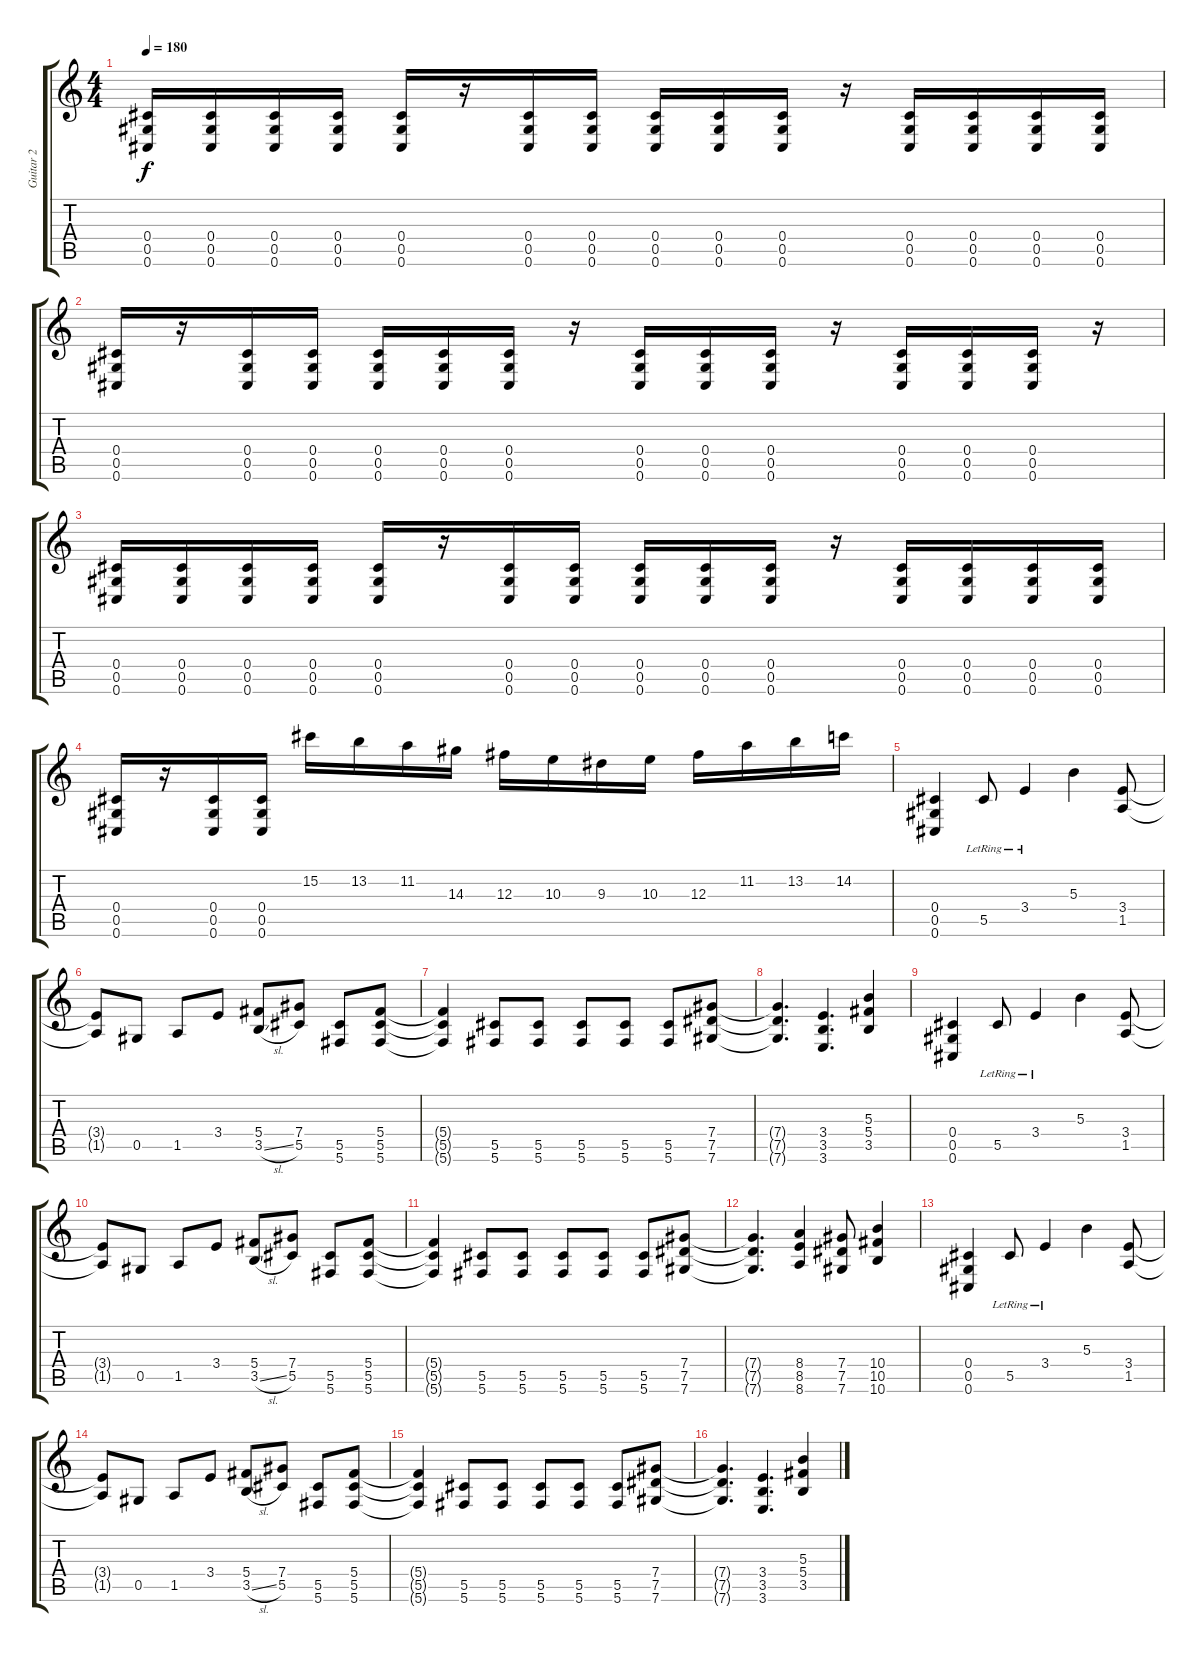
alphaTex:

\track ("Guitar 2" "Guitar 2") {instrument overdrivenguitar}
\staff {score tabs}
\tuning (E4 Bb3 Gb3 Db3 Ab2 Db2) {hide}
\ts (4 4)
\tempo 180
\clef g2
\ks c
(0.4 0.5 0.6).16{dy f} (0.4 0.5 0.6).16 (0.4 0.5 0.6).16 (0.4 0.5 0.6).16 (0.4 0.5 0.6).16 r.16 (0.4 0.5 0.6).16 (0.4 0.5 0.6).16 (0.4 0.5 0.6).16 (0.4 0.5 0.6).16 (0.4 0.5 0.6).16 r.16 (0.4 0.5 0.6).16 (0.4 0.5 0.6).16 (0.4 0.5 0.6).16 (0.4 0.5 0.6).16 |
(0.4 0.5 0.6).16 r.16 (0.4 0.5 0.6).16 (0.4 0.5 0.6).16 (0.4 0.5 0.6).16 (0.4 0.5 0.6).16 (0.4 0.5 0.6).16 r.16 (0.4 0.5 0.6).16 (0.4 0.5 0.6).16 (0.4 0.5 0.6).16 r.16 (0.4 0.5 0.6).16 (0.4 0.5 0.6).16 (0.4 0.5 0.6).16 r.16 |
(0.4 0.5 0.6).16 (0.4 0.5 0.6).16 (0.4 0.5 0.6).16 (0.4 0.5 0.6).16 (0.4 0.5 0.6).16 r.16 (0.4 0.5 0.6).16 (0.4 0.5 0.6).16 (0.4 0.5 0.6).16 (0.4 0.5 0.6).16 (0.4 0.5 0.6).16 r.16 (0.4 0.5 0.6).16 (0.4 0.5 0.6).16 (0.4 0.5 0.6).16 (0.4 0.5 0.6).16 |
(0.4 0.5 0.6).16 r.16 (0.4 0.5 0.6).16 (0.4 0.5 0.6).16 15.2.16{volume 16} 13.2.16 11.2.16 14.3.16 12.3.16 10.3.16 9.3.16 10.3.16 12.3.16 11.2.16 13.2.16 14.2.16 |
(0.4 0.5 0.6).4{volume 13} 5.5{lr}.8 3.4{lr}.4 5.3.4 (3.4 1.5).8 |
(3.4{t} 1.5{t}).8 0.5.8 1.5.8 3.4.8 (5.4 3.5{sl}).8 (7.4 5.5).8 (5.5 5.6).8 (5.4 5.5 5.6).8 |
(5.4{t} 5.5{t} 5.6{t}).4 (5.5 5.6).8 (5.5 5.6).8 (5.5 5.6).8 (5.5 5.6).8 (5.5 5.6).8 (7.4 7.5 7.6).8 |
(7.4{t} 7.5{t} 7.6{t}).4{d} (3.4 3.5 3.6).4{d} (5.3 5.4 3.5).4 |
(0.4 0.5 0.6).4 5.5{lr}.8 3.4{lr}.4 5.3.4 (3.4 1.5).8 |
(3.4{t} 1.5{t}).8 0.5.8 1.5.8 3.4.8 (5.4 3.5{sl}).8 (7.4 5.5).8 (5.5 5.6).8 (5.4 5.5 5.6).8 |
(5.4{t} 5.5{t} 5.6{t}).4 (5.5 5.6).8 (5.5 5.6).8 (5.5 5.6).8 (5.5 5.6).8 (5.5 5.6).8 (7.4 7.5 7.6).8 |
(7.4{t} 7.5{t} 7.6{t}).4{d} (8.4 8.5 8.6).4 (7.4 7.5 7.6).8 (10.4 10.5 10.6).4 |
(0.4 0.5 0.6).4 5.5{lr}.8 3.4{lr}.4 5.3.4 (3.4 1.5).8 |
(3.4{t} 1.5{t}).8 0.5.8 1.5.8 3.4.8 (5.4 3.5{sl}).8 (7.4 5.5).8 (5.5 5.6).8 (5.4 5.5 5.6).8 |
(5.4{t} 5.5{t} 5.6{t}).4 (5.5 5.6).8 (5.5 5.6).8 (5.5 5.6).8 (5.5 5.6).8 (5.5 5.6).8 (7.4 7.5 7.6).8 |
(7.4{t} 7.5{t} 7.6{t}).4{d} (3.4 3.5 3.6).4{d} (5.3 5.4 3.5).4
